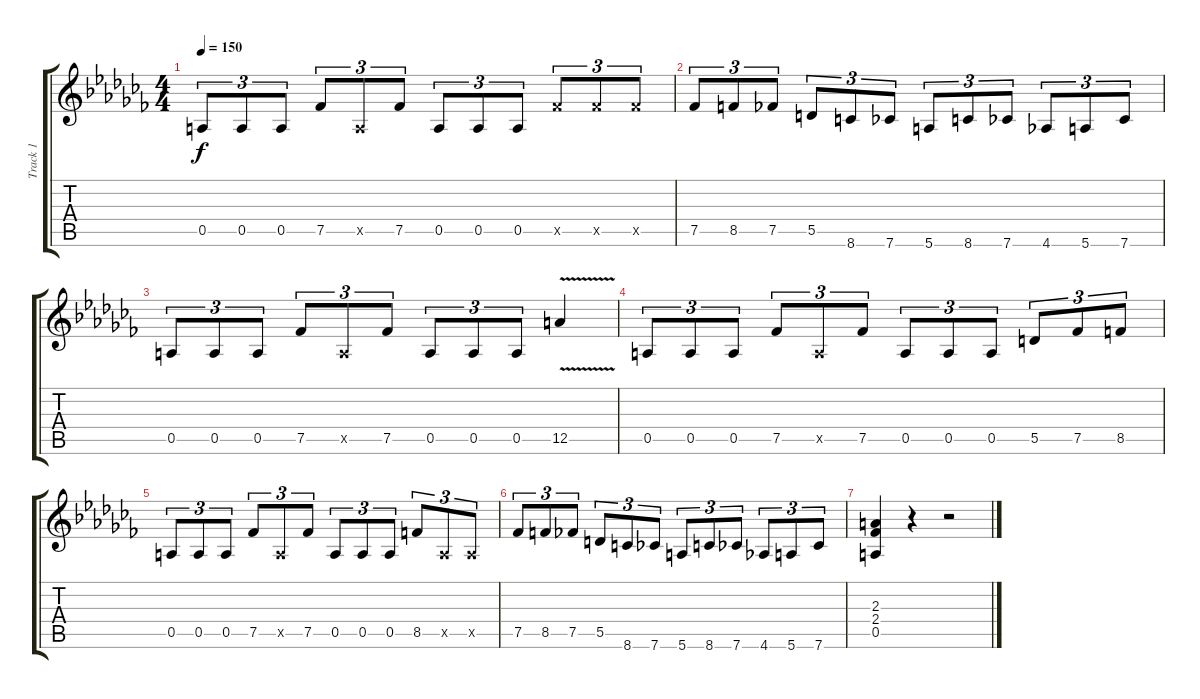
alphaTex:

\track ("Track 1" "Track 1") {instrument distortionguitar}
\staff {score tabs}
\tuning (E4 B3 G3 D3 A2 E2) {hide}
\ts (4 4)
\tempo 150
\clef g2
\ks cb
0.5.8{tu (3 2) dy f} 0.5.8{tu (3 2)} 0.5.8{tu (3 2)} 7.5.8{tu (3 2)} 0.5{x}.8{tu (3 2)} 7.5.8{tu (3 2)} 0.5.8{tu (3 2)} 0.5.8{tu (3 2)} 0.5.8{tu (3 2)} 7.5{x}.8{tu (3 2)} 7.5{x}.8{tu (3 2)} 7.5{x}.8{tu (3 2)} |
7.5.8{tu (3 2)} 8.5.8{tu (3 2)} 7.5.8{tu (3 2)} 5.5.8{tu (3 2)} 8.6.8{tu (3 2)} 7.6.8{tu (3 2)} 5.6.8{tu (3 2)} 8.6.8{tu (3 2)} 7.6.8{tu (3 2)} 4.6.8{tu (3 2)} 5.6.8{tu (3 2)} 7.6.8{tu (3 2)} |
0.5.8{tu (3 2)} 0.5.8{tu (3 2)} 0.5.8{tu (3 2)} 7.5.8{tu (3 2)} 0.5{x}.8{tu (3 2)} 7.5.8{tu (3 2)} 0.5.8{tu (3 2)} 0.5.8{tu (3 2)} 0.5.8{tu (3 2)} 12.5{v}.4 |
0.5.8{tu (3 2)} 0.5.8{tu (3 2)} 0.5.8{tu (3 2)} 7.5.8{tu (3 2)} 0.5{x}.8{tu (3 2)} 7.5.8{tu (3 2)} 0.5.8{tu (3 2)} 0.5.8{tu (3 2)} 0.5.8{tu (3 2)} 5.5.8{tu (3 2)} 7.5.8{tu (3 2)} 8.5.8{tu (3 2)} |
0.5.8{tu (3 2)} 0.5.8{tu (3 2)} 0.5.8{tu (3 2)} 7.5.8{tu (3 2)} 0.5{x}.8{tu (3 2)} 7.5.8{tu (3 2)} 0.5.8{tu (3 2)} 0.5.8{tu (3 2)} 0.5.8{tu (3 2)} 8.5.8{tu (3 2)} 0.5{x}.8{tu (3 2)} 0.5{x}.8{tu (3 2)} |
7.5.8{tu (3 2)} 8.5.8{tu (3 2)} 7.5.8{tu (3 2)} 5.5.8{tu (3 2)} 8.6.8{tu (3 2)} 7.6.8{tu (3 2)} 5.6.8{tu (3 2)} 8.6.8{tu (3 2)} 7.6.8{tu (3 2)} 4.6.8{tu (3 2)} 5.6.8{tu (3 2)} 7.6.8{tu (3 2)} |
(2.3 2.4 0.5).4 r.4 r.2
